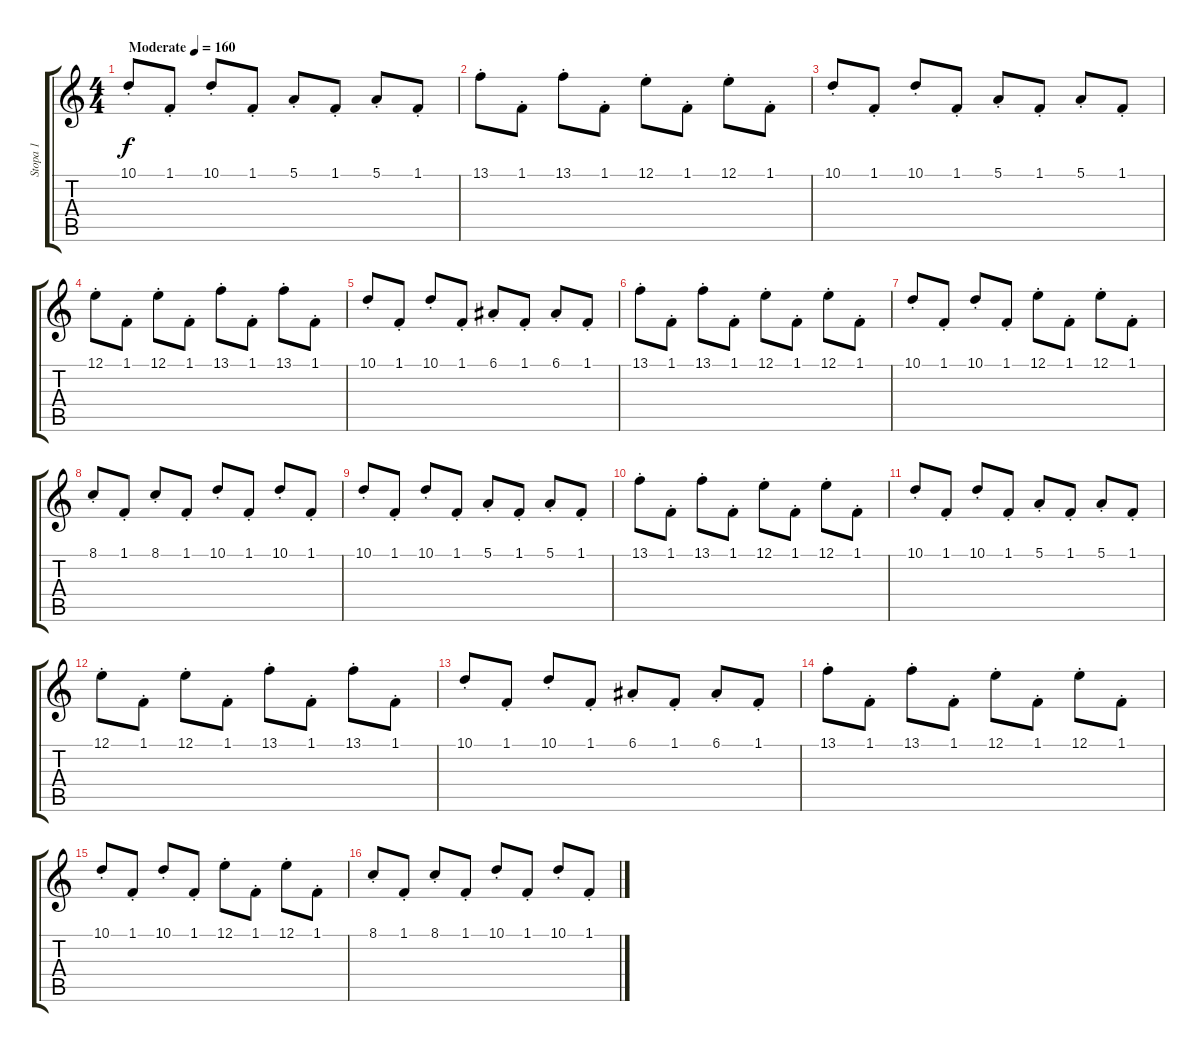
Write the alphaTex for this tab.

\track ("Stopa 1" "Stopa 1") {instrument violin}
\staff {score tabs}
\tuning (E4 B3 G3 D3 A2 E2) {hide}
\ts (4 4)
\tempo (160 "Moderate")
\clef g2
\ks c
10.1{st}.8{dy f instrument violin} 1.1{st}.8 10.1{st}.8 1.1{st}.8 5.1{st}.8 1.1{st}.8 5.1{st}.8 1.1{st}.8 |
13.1{st}.8 1.1{st}.8 13.1{st}.8 1.1{st}.8 12.1{st}.8 1.1{st}.8 12.1{st}.8 1.1{st}.8 |
10.1{st}.8 1.1{st}.8 10.1{st}.8 1.1{st}.8 5.1{st}.8 1.1{st}.8 5.1{st}.8 1.1{st}.8 |
12.1{st}.8 1.1{st}.8 12.1{st}.8 1.1{st}.8 13.1{st}.8 1.1{st}.8 13.1{st}.8 1.1{st}.8 |
10.1{st}.8 1.1{st}.8 10.1{st}.8 1.1{st}.8 6.1{st}.8 1.1{st}.8 6.1{st}.8 1.1{st}.8 |
13.1{st}.8 1.1{st}.8 13.1{st}.8 1.1{st}.8 12.1{st}.8 1.1{st}.8 12.1{st}.8 1.1{st}.8 |
10.1{st}.8 1.1{st}.8 10.1{st}.8 1.1{st}.8 12.1{st}.8 1.1{st}.8 12.1{st}.8 1.1{st}.8 |
8.1{st}.8 1.1{st}.8 8.1{st}.8 1.1{st}.8 10.1{st}.8 1.1{st}.8 10.1{st}.8 1.1{st}.8 |
10.1{st}.8 1.1{st}.8 10.1{st}.8 1.1{st}.8 5.1{st}.8 1.1{st}.8 5.1{st}.8 1.1{st}.8 |
13.1{st}.8 1.1{st}.8 13.1{st}.8 1.1{st}.8 12.1{st}.8 1.1{st}.8 12.1{st}.8 1.1{st}.8 |
10.1{st}.8 1.1{st}.8 10.1{st}.8 1.1{st}.8 5.1{st}.8 1.1{st}.8 5.1{st}.8 1.1{st}.8 |
12.1{st}.8 1.1{st}.8 12.1{st}.8 1.1{st}.8 13.1{st}.8 1.1{st}.8 13.1{st}.8 1.1{st}.8 |
10.1{st}.8 1.1{st}.8 10.1{st}.8 1.1{st}.8 6.1{st}.8 1.1{st}.8 6.1{st}.8 1.1{st}.8 |
13.1{st}.8 1.1{st}.8 13.1{st}.8 1.1{st}.8 12.1{st}.8 1.1{st}.8 12.1{st}.8 1.1{st}.8 |
10.1{st}.8 1.1{st}.8 10.1{st}.8 1.1{st}.8 12.1{st}.8 1.1{st}.8 12.1{st}.8 1.1{st}.8 |
8.1{st}.8 1.1{st}.8 8.1{st}.8 1.1{st}.8 10.1{st}.8 1.1{st}.8 10.1{st}.8 1.1{st}.8
